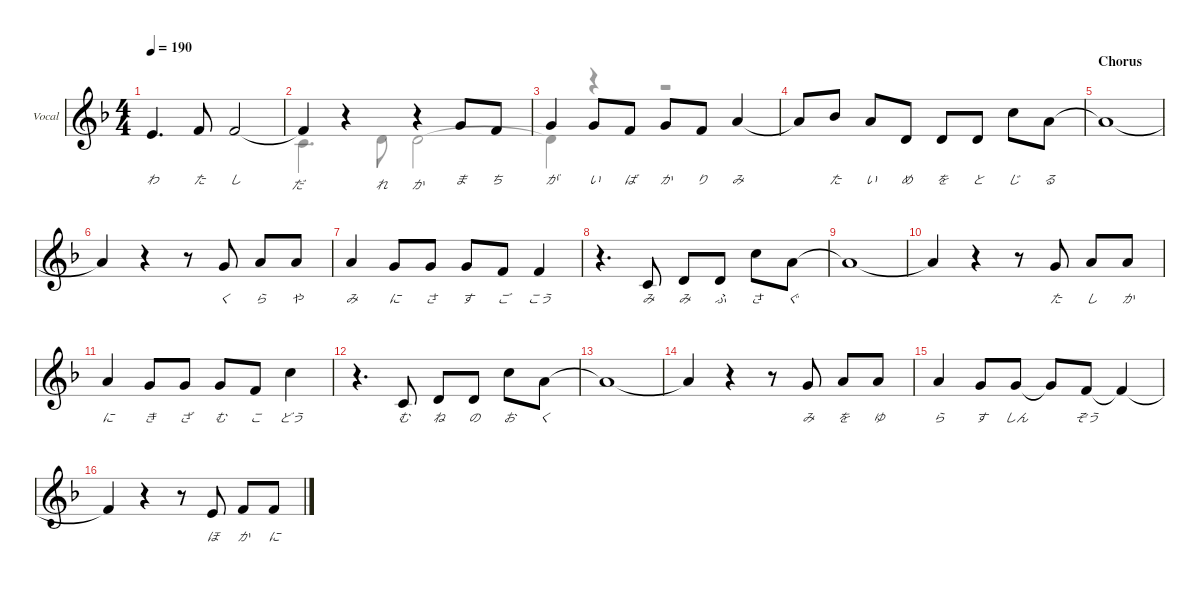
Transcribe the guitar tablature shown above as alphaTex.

\defaultSystemsLayout 4
\hideDynamics
\bracketExtendMode nobrackets
\firstSystemTrackNameOrientation horizontal
\track ("Vocal" "Vocal") {defaultSystemsLayout 4 instrument lead7fifths}
\staff {score}
\tuning (E4 B3 G3 D3 A2 E2)
\voice
\ts (4 4)
\tempo 190
\clef g2
\ks dminor
0.1{acc forcenatural}.4{d lyrics (0 "わ") lyrics (1 "") lyrics (2 "") lyrics (3 "") lyrics (4 "") dy f} 1.1{acc forcenatural}.8{lyrics (0 "た") lyrics (1 "") lyrics (2 "") lyrics (3 "") lyrics (4 "")} 1.1{acc forcenatural}.2{lyrics (0 "し") lyrics (1 "") lyrics (2 "") lyrics (3 "") lyrics (4 "")} |
1.1{t acc forcenatural}.4{lyrics (0 "") lyrics (1 "　　　　　　　　　だ　　　　　　れ　　か") lyrics (2 "") lyrics (3 "") lyrics (4 "")} r.4 r.4 3.1{acc forcenatural}.8{lyrics (0 "ま") lyrics (1 "") lyrics (2 "") lyrics (3 "") lyrics (4 "")} 1.1{acc forcenatural}.8{lyrics (0 "ち") lyrics (1 "") lyrics (2 "") lyrics (3 "") lyrics (4 "")} |
3.1{acc forcenatural}.4{lyrics (0 "が") lyrics (1 "") lyrics (2 "") lyrics (3 "") lyrics (4 "")} 3.1{acc forcenatural}.8{lyrics (0 "い") lyrics (1 "") lyrics (2 "") lyrics (3 "") lyrics (4 "")} 1.1{acc forcenatural}.8{lyrics (0 "ば") lyrics (1 "") lyrics (2 "") lyrics (3 "") lyrics (4 "")} 3.1{acc forcenatural}.8{lyrics (0 "か") lyrics (1 "") lyrics (2 "") lyrics (3 "") lyrics (4 "")} 1.1{acc forcenatural}.8{lyrics (0 "り") lyrics (1 "") lyrics (2 "") lyrics (3 "") lyrics (4 "")} 5.1{acc forcenatural}.4{lyrics (0 "み") lyrics (1 "") lyrics (2 "") lyrics (3 "") lyrics (4 "")} |
5.1{t acc forcenatural}.8 6.1{acc b}.8{lyrics (0 "た") lyrics (1 "") lyrics (2 "") lyrics (3 "") lyrics (4 "")} 5.1{acc forcenatural}.8{lyrics (0 "い") lyrics (1 "") lyrics (2 "") lyrics (3 "") lyrics (4 "")} 3.2{acc forcenatural}.8{lyrics (0 "め") lyrics (1 "") lyrics (2 "") lyrics (3 "") lyrics (4 "")} 3.2{acc forcenatural}.8{lyrics (0 "を") lyrics (1 "") lyrics (2 "") lyrics (3 "") lyrics (4 "")} 3.2{acc forcenatural}.8{lyrics (0 "と") lyrics (1 "") lyrics (2 "") lyrics (3 "") lyrics (4 "")} 8.1{acc forcenatural}.8{lyrics (0 "じ") lyrics (1 "") lyrics (2 "") lyrics (3 "") lyrics (4 "")} 5.1{acc forcenatural}.8{lyrics (0 "る") lyrics (1 "") lyrics (2 "") lyrics (3 "") lyrics (4 "")} |
\section ("" "Chorus")
5.1{t acc forcenatural}.1 |
5.1{t acc forcenatural}.4 r.4 r.8 3.1{acc forcenatural}.8{lyrics (0 "く") lyrics (1 "") lyrics (2 "") lyrics (3 "") lyrics (4 "")} 5.1{acc forcenatural}.8{lyrics (0 "ら") lyrics (1 "") lyrics (2 "") lyrics (3 "") lyrics (4 "")} 5.1{acc forcenatural}.8{lyrics (0 "や") lyrics (1 "") lyrics (2 "") lyrics (3 "") lyrics (4 "")} |
5.1{acc forcenatural}.4{lyrics (0 "み") lyrics (1 "") lyrics (2 "") lyrics (3 "") lyrics (4 "")} 3.1{acc forcenatural}.8{lyrics (0 "に") lyrics (1 "") lyrics (2 "") lyrics (3 "") lyrics (4 "")} 3.1{acc forcenatural}.8{lyrics (0 "さ") lyrics (1 "") lyrics (2 "") lyrics (3 "") lyrics (4 "")} 3.1{acc forcenatural}.8{lyrics (0 "す") lyrics (1 "") lyrics (2 "") lyrics (3 "") lyrics (4 "")} 1.1{acc forcenatural}.8{lyrics (0 "ご") lyrics (1 "") lyrics (2 "") lyrics (3 "") lyrics (4 "")} 1.1{acc forcenatural}.4{lyrics (0 "こう") lyrics (1 "") lyrics (2 "") lyrics (3 "") lyrics (4 "")} |
r.4{d} 1.2{acc forcenatural}.8{lyrics (0 "み") lyrics (1 "") lyrics (2 "") lyrics (3 "") lyrics (4 "")} 3.2{acc forcenatural}.8{lyrics (0 "み") lyrics (1 "") lyrics (2 "") lyrics (3 "") lyrics (4 "")} 3.2{acc forcenatural}.8{lyrics (0 "ふ") lyrics (1 "") lyrics (2 "") lyrics (3 "") lyrics (4 "")} 8.1{acc forcenatural}.8{lyrics (0 "さ") lyrics (1 "") lyrics (2 "") lyrics (3 "") lyrics (4 "")} 5.1{acc forcenatural}.8{lyrics (0 "ぐ") lyrics (1 "") lyrics (2 "") lyrics (3 "") lyrics (4 "")} |
5.1{t acc forcenatural}.1 |
5.1{t acc forcenatural}.4 r.4 r.8 3.1{acc forcenatural}.8{lyrics (0 "た") lyrics (1 "") lyrics (2 "") lyrics (3 "") lyrics (4 "")} 5.1{acc forcenatural}.8{lyrics (0 "し") lyrics (1 "") lyrics (2 "") lyrics (3 "") lyrics (4 "")} 5.1{acc forcenatural}.8{lyrics (0 "か") lyrics (1 "") lyrics (2 "") lyrics (3 "") lyrics (4 "")} |
5.1{acc forcenatural}.4{lyrics (0 "に") lyrics (1 "") lyrics (2 "") lyrics (3 "") lyrics (4 "")} 3.1{acc forcenatural}.8{lyrics (0 "き") lyrics (1 "") lyrics (2 "") lyrics (3 "") lyrics (4 "")} 3.1{acc forcenatural}.8{lyrics (0 "ざ") lyrics (1 "") lyrics (2 "") lyrics (3 "") lyrics (4 "")} 3.1{acc forcenatural}.8{lyrics (0 "む") lyrics (1 "") lyrics (2 "") lyrics (3 "") lyrics (4 "")} 1.1{acc forcenatural}.8{lyrics (0 "こ") lyrics (1 "") lyrics (2 "") lyrics (3 "") lyrics (4 "")} 8.1{acc forcenatural}.4{lyrics (0 "どう") lyrics (1 "") lyrics (2 "") lyrics (3 "") lyrics (4 "")} |
r.4{d} 1.2{acc forcenatural}.8{lyrics (0 "む") lyrics (1 "") lyrics (2 "") lyrics (3 "") lyrics (4 "")} 3.2{acc forcenatural}.8{lyrics (0 "ね") lyrics (1 "") lyrics (2 "") lyrics (3 "") lyrics (4 "")} 3.2{acc forcenatural}.8{lyrics (0 "の") lyrics (1 "") lyrics (2 "") lyrics (3 "") lyrics (4 "")} 8.1{acc forcenatural}.8{lyrics (0 "お") lyrics (1 "") lyrics (2 "") lyrics (3 "") lyrics (4 "")} 5.1{acc forcenatural}.8{lyrics (0 "く") lyrics (1 "") lyrics (2 "") lyrics (3 "") lyrics (4 "")} |
5.1{t acc forcenatural}.1 |
5.1{t acc forcenatural}.4 r.4 r.8 3.1{acc forcenatural}.8{lyrics (0 "み") lyrics (1 "") lyrics (2 "") lyrics (3 "") lyrics (4 "")} 5.1{acc forcenatural}.8{lyrics (0 "を") lyrics (1 "") lyrics (2 "") lyrics (3 "") lyrics (4 "")} 5.1{acc forcenatural}.8{lyrics (0 "ゆ") lyrics (1 "") lyrics (2 "") lyrics (3 "") lyrics (4 "")} |
5.1{acc forcenatural}.4{lyrics (0 "ら") lyrics (1 "") lyrics (2 "") lyrics (3 "") lyrics (4 "")} 3.1{acc forcenatural}.8{lyrics (0 "す") lyrics (1 "") lyrics (2 "") lyrics (3 "") lyrics (4 "")} 3.1{acc forcenatural}.8{lyrics (0 "しん") lyrics (1 "") lyrics (2 "") lyrics (3 "") lyrics (4 "")} 3.1{t acc forcenatural}.8 1.1{acc forcenatural}.8{lyrics (0 "ぞう") lyrics (1 "") lyrics (2 "") lyrics (3 "") lyrics (4 "")} 1.1{t acc forcenatural}.4 |
1.1{t acc forcenatural}.4 r.4 r.8 0.1{acc forcenatural}.8{lyrics (0 "ほ") lyrics (1 "") lyrics (2 "") lyrics (3 "") lyrics (4 "")} 1.1{acc forcenatural}.8{lyrics (0 "か") lyrics (1 "") lyrics (2 "") lyrics (3 "") lyrics (4 "")} 1.1{acc forcenatural}.8{lyrics (0 "に") lyrics (1 "") lyrics (2 "") lyrics (3 "") lyrics (4 "")}
\voice
\clef g2
\ottava regular
\simile none
\ks dminor
|
1.2{acc forcenatural}.4{d} 3.2{acc forcenatural}.8 3.2{acc forcenatural}.2 |
3.2{t acc forcenatural}.4 r.4 r.2 |
|
|
|
|
|
|
|
|
|
|
|
|
